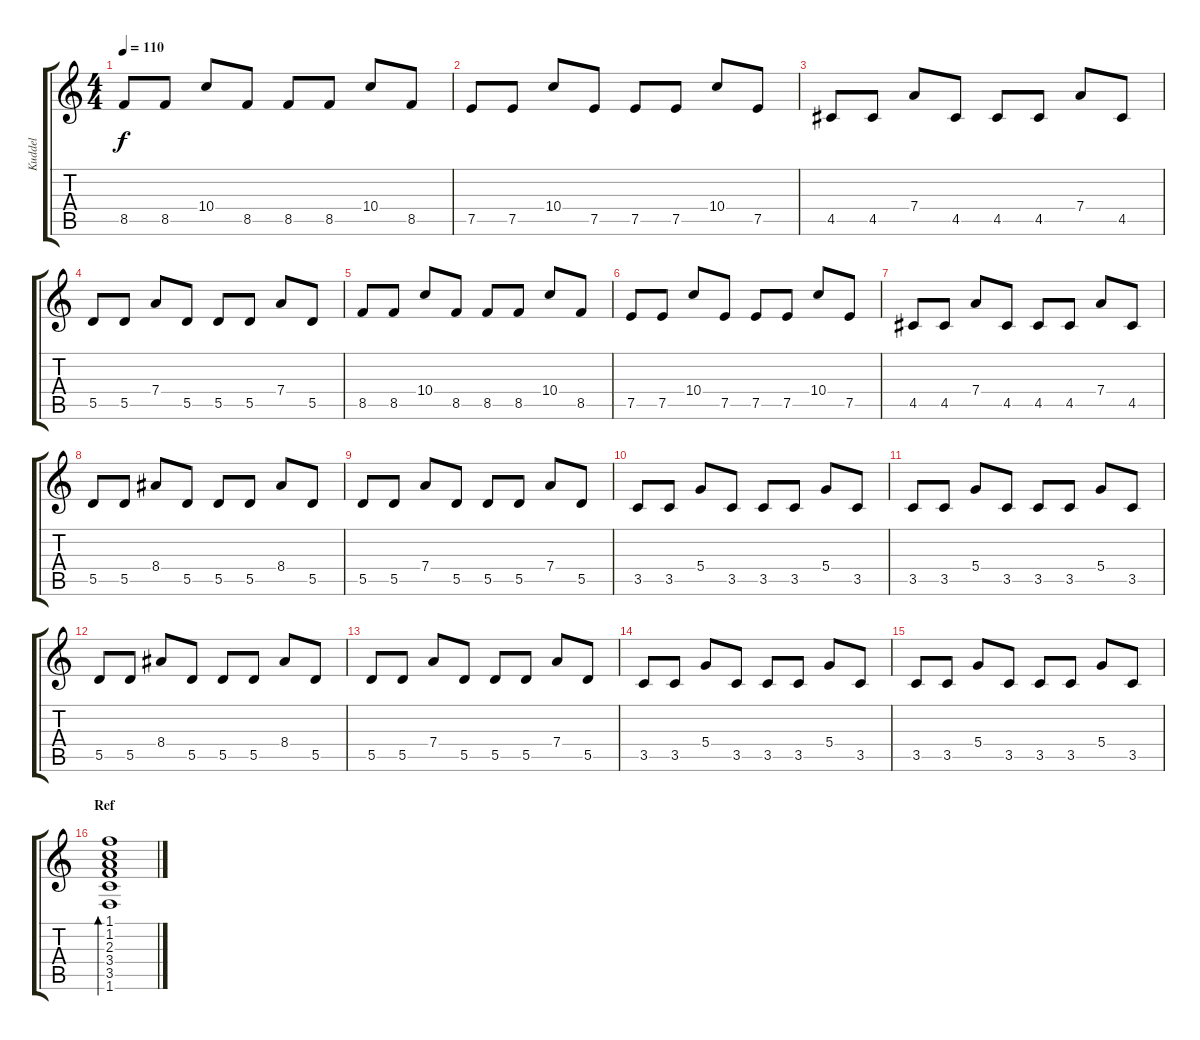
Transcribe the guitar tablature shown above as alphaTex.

\track ("Kuddel" "Kuddel") {instrument acousticguitarnylon}
\staff {score tabs}
\tuning (E4 B3 G3 D3 A2 E2) {hide}
\ts (4 4)
\tempo 110
\clef g2
\ks c
8.5.8{dy f} 8.5.8 10.4.8 8.5.8 8.5.8 8.5.8 10.4.8 8.5.8 |
7.5.8 7.5.8 10.4.8 7.5.8 7.5.8 7.5.8 10.4.8 7.5.8 |
4.5.8 4.5.8 7.4.8 4.5.8 4.5.8 4.5.8 7.4.8 4.5.8 |
5.5.8 5.5.8 7.4.8 5.5.8 5.5.8 5.5.8 7.4.8 5.5.8 |
8.5.8 8.5.8 10.4.8 8.5.8 8.5.8 8.5.8 10.4.8 8.5.8 |
7.5.8 7.5.8 10.4.8 7.5.8 7.5.8 7.5.8 10.4.8 7.5.8 |
4.5.8 4.5.8 7.4.8 4.5.8 4.5.8 4.5.8 7.4.8 4.5.8 |
5.5.8 5.5.8 8.4.8 5.5.8 5.5.8 5.5.8 8.4.8 5.5.8 |
5.5.8 5.5.8 7.4.8 5.5.8 5.5.8 5.5.8 7.4.8 5.5.8 |
3.5.8 3.5.8 5.4.8 3.5.8 3.5.8 3.5.8 5.4.8 3.5.8 |
3.5.8 3.5.8 5.4.8 3.5.8 3.5.8 3.5.8 5.4.8 3.5.8 |
5.5.8 5.5.8 8.4.8 5.5.8 5.5.8 5.5.8 8.4.8 5.5.8 |
5.5.8 5.5.8 7.4.8 5.5.8 5.5.8 5.5.8 7.4.8 5.5.8 |
3.5.8 3.5.8 5.4.8 3.5.8 3.5.8 3.5.8 5.4.8 3.5.8 |
3.5.8 3.5.8 5.4.8 3.5.8 3.5.8 3.5.8 5.4.8 3.5.8 |
\section ("" "Ref")
(1.1 1.2 2.3 3.4 3.5 1.6).1{bd 30 volume 8 instrument electricguitarclean}
